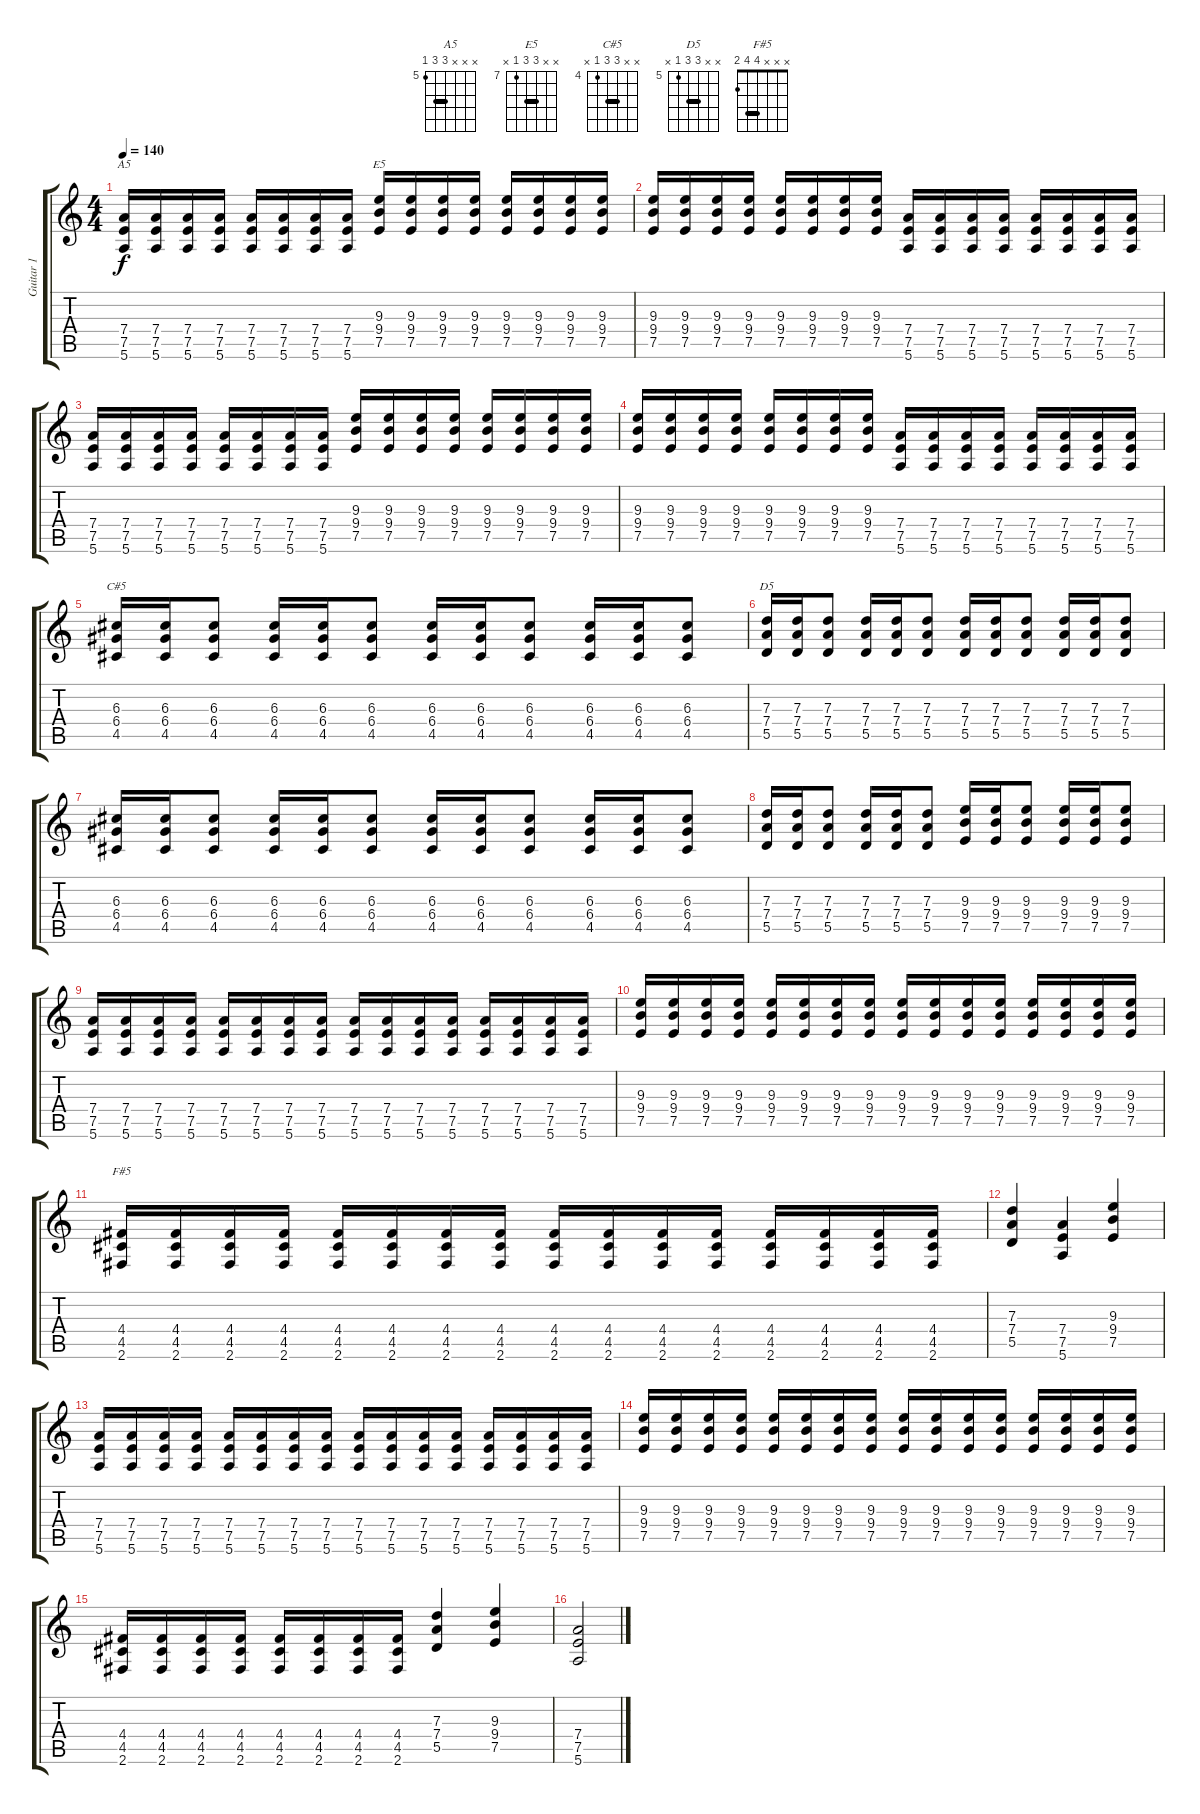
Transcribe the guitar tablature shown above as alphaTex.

\track ("Guitar 1" "Guitar 1") {instrument overdrivenguitar}
\staff {score tabs}
\tuning (E4 B3 G3 D3 A2 E2) {hide}
\chord ("A5" x x x 7 7 5) {firstfret 5 barre 7}
\chord ("E5" x x 9 9 7 x) {firstfret 7 barre 9}
\chord ("C#5" x x 6 6 4 x) {firstfret 4 barre 6}
\chord ("D5" x x 7 7 5 x) {firstfret 5 barre 7}
\chord ("F#5" x x x 4 4 2) {barre 4}
\ts (4 4)
\tempo 140
\clef g2
\ks c
(7.4 7.5 5.6).16{ch "A5" dy f} (7.4 7.5 5.6).16 (7.4 7.5 5.6).16 (7.4 7.5 5.6).16 (7.4 7.5 5.6).16 (7.4 7.5 5.6).16 (7.4 7.5 5.6).16 (7.4 7.5 5.6).16 (9.3 9.4 7.5).16{ch "E5"} (9.3 9.4 7.5).16 (9.3 9.4 7.5).16 (9.3 9.4 7.5).16 (9.3 9.4 7.5).16 (9.3 9.4 7.5).16 (9.3 9.4 7.5).16 (9.3 9.4 7.5).16 |
(9.3 9.4 7.5).16 (9.3 9.4 7.5).16 (9.3 9.4 7.5).16 (9.3 9.4 7.5).16 (9.3 9.4 7.5).16 (9.3 9.4 7.5).16 (9.3 9.4 7.5).16 (9.3 9.4 7.5).16 (7.4 7.5 5.6).16 (7.4 7.5 5.6).16 (7.4 7.5 5.6).16 (7.4 7.5 5.6).16 (7.4 7.5 5.6).16 (7.4 7.5 5.6).16 (7.4 7.5 5.6).16 (7.4 7.5 5.6).16 |
(7.4 7.5 5.6).16 (7.4 7.5 5.6).16 (7.4 7.5 5.6).16 (7.4 7.5 5.6).16 (7.4 7.5 5.6).16 (7.4 7.5 5.6).16 (7.4 7.5 5.6).16 (7.4 7.5 5.6).16 (9.3 9.4 7.5).16 (9.3 9.4 7.5).16 (9.3 9.4 7.5).16 (9.3 9.4 7.5).16 (9.3 9.4 7.5).16 (9.3 9.4 7.5).16 (9.3 9.4 7.5).16 (9.3 9.4 7.5).16 |
(9.3 9.4 7.5).16 (9.3 9.4 7.5).16 (9.3 9.4 7.5).16 (9.3 9.4 7.5).16 (9.3 9.4 7.5).16 (9.3 9.4 7.5).16 (9.3 9.4 7.5).16 (9.3 9.4 7.5).16 (7.4 7.5 5.6).16 (7.4 7.5 5.6).16 (7.4 7.5 5.6).16 (7.4 7.5 5.6).16 (7.4 7.5 5.6).16 (7.4 7.5 5.6).16 (7.4 7.5 5.6).16 (7.4 7.5 5.6).16 |
(6.3 6.4 4.5).16{ch "C#5"} (6.3 6.4 4.5).16 (6.3 6.4 4.5).8 (6.3 6.4 4.5).16 (6.3 6.4 4.5).16 (6.3 6.4 4.5).8 (6.3 6.4 4.5).16 (6.3 6.4 4.5).16 (6.3 6.4 4.5).8 (6.3 6.4 4.5).16 (6.3 6.4 4.5).16 (6.3 6.4 4.5).8 |
(7.3 7.4 5.5).16{ch "D5"} (7.3 7.4 5.5).16 (7.3 7.4 5.5).8 (7.3 7.4 5.5).16 (7.3 7.4 5.5).16 (7.3 7.4 5.5).8 (7.3 7.4 5.5).16 (7.3 7.4 5.5).16 (7.3 7.4 5.5).8 (7.3 7.4 5.5).16 (7.3 7.4 5.5).16 (7.3 7.4 5.5).8 |
(6.3 6.4 4.5).16 (6.3 6.4 4.5).16 (6.3 6.4 4.5).8 (6.3 6.4 4.5).16 (6.3 6.4 4.5).16 (6.3 6.4 4.5).8 (6.3 6.4 4.5).16 (6.3 6.4 4.5).16 (6.3 6.4 4.5).8 (6.3 6.4 4.5).16 (6.3 6.4 4.5).16 (6.3 6.4 4.5).8 |
(7.3 7.4 5.5).16 (7.3 7.4 5.5).16 (7.3 7.4 5.5).8 (7.3 7.4 5.5).16 (7.3 7.4 5.5).16 (7.3 7.4 5.5).8 (9.3 9.4 7.5).16 (9.3 9.4 7.5).16 (9.3 9.4 7.5).8 (9.3 9.4 7.5).16 (9.3 9.4 7.5).16 (9.3 9.4 7.5).8 |
(7.4 7.5 5.6).16 (7.4 7.5 5.6).16 (7.4 7.5 5.6).16 (7.4 7.5 5.6).16 (7.4 7.5 5.6).16 (7.4 7.5 5.6).16 (7.4 7.5 5.6).16 (7.4 7.5 5.6).16 (7.4 7.5 5.6).16 (7.4 7.5 5.6).16 (7.4 7.5 5.6).16 (7.4 7.5 5.6).16 (7.4 7.5 5.6).16 (7.4 7.5 5.6).16 (7.4 7.5 5.6).16 (7.4 7.5 5.6).16 |
(9.3 9.4 7.5).16 (9.3 9.4 7.5).16 (9.3 9.4 7.5).16 (9.3 9.4 7.5).16 (9.3 9.4 7.5).16 (9.3 9.4 7.5).16 (9.3 9.4 7.5).16 (9.3 9.4 7.5).16 (9.3 9.4 7.5).16 (9.3 9.4 7.5).16 (9.3 9.4 7.5).16 (9.3 9.4 7.5).16 (9.3 9.4 7.5).16 (9.3 9.4 7.5).16 (9.3 9.4 7.5).16 (9.3 9.4 7.5).16 |
(4.4 4.5 2.6).16{ch "F#5"} (4.4 4.5 2.6).16 (4.4 4.5 2.6).16 (4.4 4.5 2.6).16 (4.4 4.5 2.6).16 (4.4 4.5 2.6).16 (4.4 4.5 2.6).16 (4.4 4.5 2.6).16 (4.4 4.5 2.6).16 (4.4 4.5 2.6).16 (4.4 4.5 2.6).16 (4.4 4.5 2.6).16 (4.4 4.5 2.6).16 (4.4 4.5 2.6).16 (4.4 4.5 2.6).16 (4.4 4.5 2.6).16 |
(7.3 7.4 5.5).4 (7.4 7.5 5.6).4 (9.3 9.4 7.5).4 |
(7.4 7.5 5.6).16 (7.4 7.5 5.6).16 (7.4 7.5 5.6).16 (7.4 7.5 5.6).16 (7.4 7.5 5.6).16 (7.4 7.5 5.6).16 (7.4 7.5 5.6).16 (7.4 7.5 5.6).16 (7.4 7.5 5.6).16 (7.4 7.5 5.6).16 (7.4 7.5 5.6).16 (7.4 7.5 5.6).16 (7.4 7.5 5.6).16 (7.4 7.5 5.6).16 (7.4 7.5 5.6).16 (7.4 7.5 5.6).16 |
(9.3 9.4 7.5).16 (9.3 9.4 7.5).16 (9.3 9.4 7.5).16 (9.3 9.4 7.5).16 (9.3 9.4 7.5).16 (9.3 9.4 7.5).16 (9.3 9.4 7.5).16 (9.3 9.4 7.5).16 (9.3 9.4 7.5).16 (9.3 9.4 7.5).16 (9.3 9.4 7.5).16 (9.3 9.4 7.5).16 (9.3 9.4 7.5).16 (9.3 9.4 7.5).16 (9.3 9.4 7.5).16 (9.3 9.4 7.5).16 |
(4.4 4.5 2.6).16 (4.4 4.5 2.6).16 (4.4 4.5 2.6).16 (4.4 4.5 2.6).16 (4.4 4.5 2.6).16 (4.4 4.5 2.6).16 (4.4 4.5 2.6).16 (4.4 4.5 2.6).16 (7.3 7.4 5.5).4 (9.3 9.4 7.5).4 |
(7.4 7.5 5.6).2
